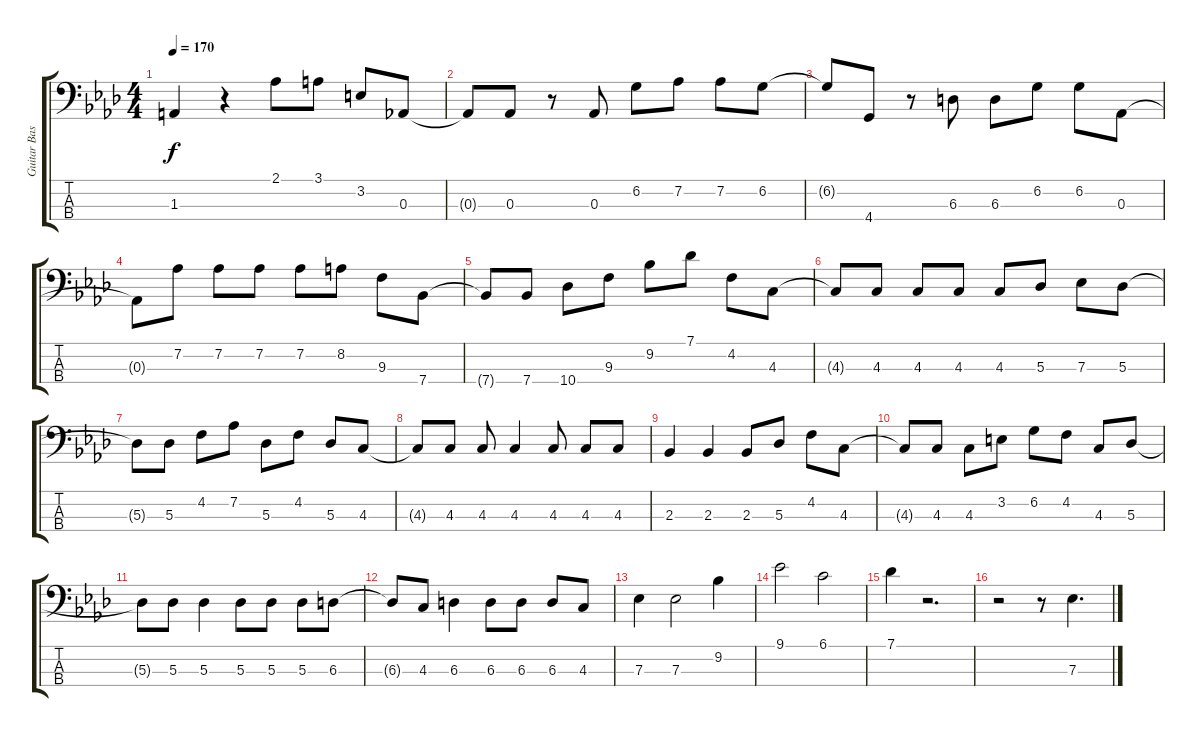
\track ("Guitar Bass" "Guitar Bas") {instrument electricbassfinger}
\staff {score tabs}
\tuning (Gb2 Db2 Ab1 Eb1) {hide}
\ts (4 4)
\tempo 170
\clef f4
\ks ab
1.3.4{dy f} r.4 2.1.8 3.1.8 3.2.8 0.3.8 |
0.3{t}.8 0.3.8 r.8 0.3.8 6.2.8 7.2.8 7.2.8 6.2.8 |
6.2{t}.8 4.4.8 r.8 6.3.8 6.3.8 6.2.8 6.2.8 0.3.8 |
0.3{t}.8 7.2.8 7.2.8 7.2.8 7.2.8 8.2.8 9.3.8 7.4.8 |
7.4{t}.8 7.4.8 10.4.8 9.3.8 9.2.8 7.1.8 4.2.8 4.3.8 |
4.3{t}.8 4.3.8 4.3.8 4.3.8 4.3.8 5.3.8 7.3.8 5.3.8 |
5.3{t}.8 5.3.8 4.2.8 7.2.8 5.3.8 4.2.8 5.3.8 4.3.8 |
4.3{t}.8 4.3.8 4.3.8 4.3.4 4.3.8 4.3.8 4.3.8 |
2.3.4 2.3.4 2.3.8 5.3.8 4.2.8 4.3.8 |
4.3{t}.8 4.3.8 4.3.8 3.2.8 6.2.8 4.2.8 4.3.8 5.3.8 |
5.3{t}.8 5.3.8 5.3.4 5.3.8 5.3.8 5.3.8 6.3.8 |
6.3{t}.8 4.3.8 6.3.4 6.3.8 6.3.8 6.3.8 4.3.8 |
7.3.4 7.3.2 9.2.4 |
9.1.2 6.1.2 |
7.1.4 r.2{d} |
r.2 r.8 7.3.4{d}
